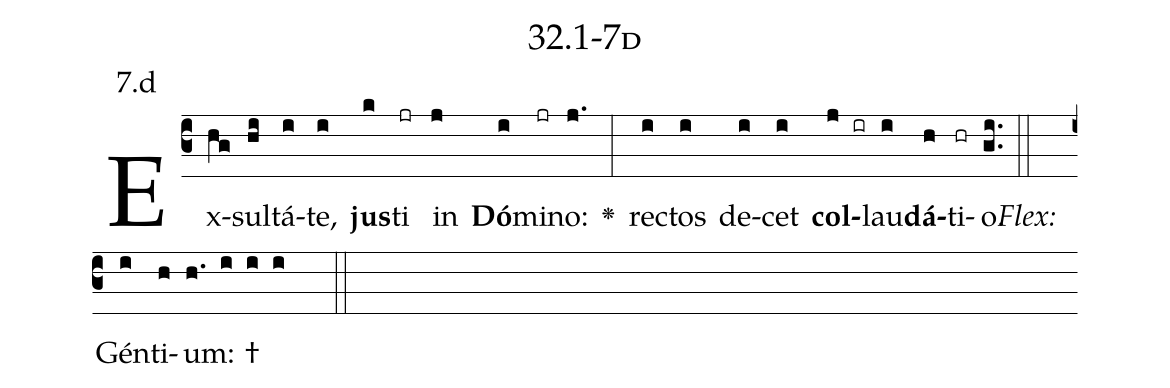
name: 32.1-7d;
annotation: 7.d;
%%
(c3)Ex(hg)sul(hi)tá(i)te,(i) <b>jus</b>(k)ti(jr) in(j) <b>Dó</b>(i)mi(jr)no:(j.) <v>\greheightstar</v>(:) rec(i)tos(i) de(i)cet(i) <b>col</b>(j ir)lau(i)<b>dá</b>(h)ti(hr)o.(gi..) (::)
<i>Flex:</i>()  Gén(i)ti(h)um: †(h. i i i  ::)

%E(i) u(i) o(j) u(i) a(h) e.(gi..) (::)
